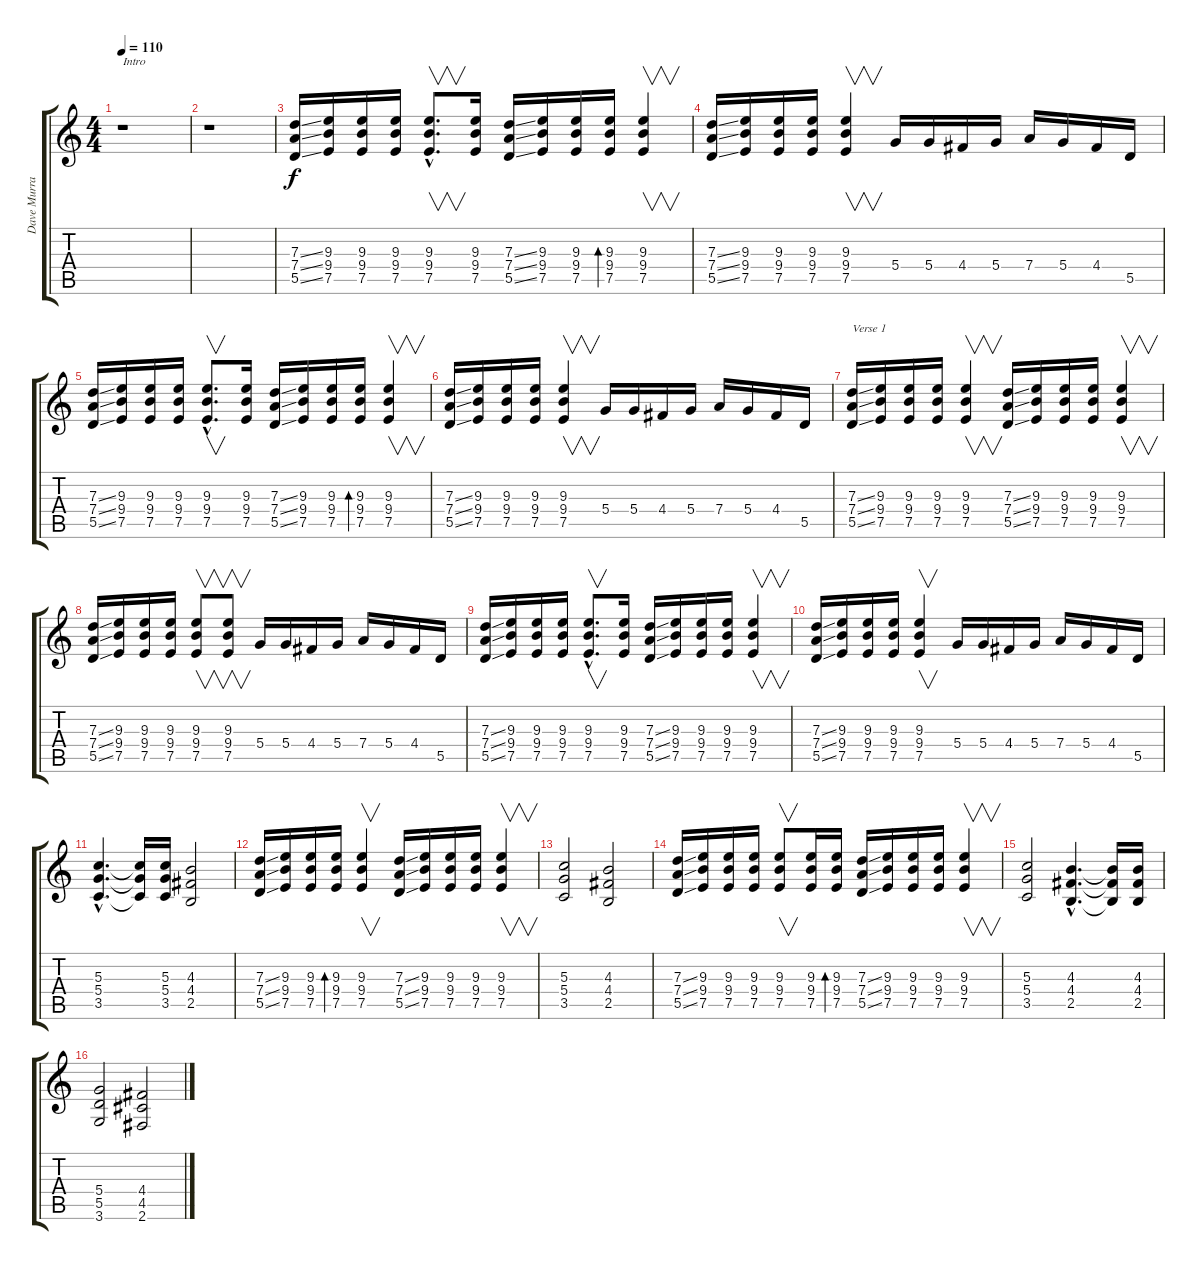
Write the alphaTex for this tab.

\track ("Dave Murray (Guitar)" "Dave Murra") {instrument distortionguitar}
\staff {score tabs}
\tuning (E4 B3 G3 D3 A2 E2) {hide}
\ts (4 4)
\tempo 110
\clef g2
\ks c
r.1{txt "Intro" dy f instrument distortionguitar} |
r.1 |
(7.3{ss} 7.4{ss} 5.5{ss}).16 (9.3 9.4 7.5).16 (9.3 9.4 7.5).16 (9.3 9.4 7.5).16 (9.3{hac} 9.4{hac} 7.5{hac}).8{v d} (9.3 9.4 7.5).16 (7.3{ss} 7.4{ss} 5.5{ss}).16 (9.3 9.4 7.5).16 (9.3 9.4 7.5).16 (9.3 9.4 7.5).16{bd 120} (9.3 9.4 7.5).4{v} |
(7.3{ss} 7.4{ss} 5.5{ss}).16 (9.3 9.4 7.5).16 (9.3 9.4 7.5).16 (9.3 9.4 7.5).16 (9.3 9.4 7.5).4{v} 5.4.16 5.4.16 4.4.16 5.4.16 7.4.16 5.4.16 4.4.16 5.5.16 |
(7.3{ss} 7.4{ss} 5.5{ss}).16 (9.3 9.4 7.5).16 (9.3 9.4 7.5).16 (9.3 9.4 7.5).16 (9.3{hac} 9.4{hac} 7.5{hac}).8{v d} (9.3 9.4 7.5).16 (7.3{ss} 7.4{ss} 5.5{ss}).16 (9.3 9.4 7.5).16 (9.3 9.4 7.5).16 (9.3 9.4 7.5).16{bd 120} (9.3 9.4 7.5).4{v} |
(7.3{ss} 7.4{ss} 5.5{ss}).16 (9.3 9.4 7.5).16 (9.3 9.4 7.5).16 (9.3 9.4 7.5).16 (9.3 9.4 7.5).4{v} 5.4.16 5.4.16 4.4.16 5.4.16 7.4.16 5.4.16 4.4.16 5.5.16 |
(7.3{ss} 7.4{ss} 5.5{ss}).16{txt "Verse 1"} (9.3 9.4 7.5).16 (9.3 9.4 7.5).16 (9.3 9.4 7.5).16 (9.3 9.4 7.5).4{v} (7.3{ss} 7.4{ss} 5.5{ss}).16 (9.3 9.4 7.5).16 (9.3 9.4 7.5).16 (9.3 9.4 7.5).16 (9.3 9.4 7.5).4{v} |
(7.3{ss} 7.4{ss} 5.5{ss}).16 (9.3 9.4 7.5).16 (9.3 9.4 7.5).16 (9.3 9.4 7.5).16 (9.3 9.4 7.5).8{v} (9.3 9.4 7.5).8{v} 5.4.16 5.4.16 4.4.16 5.4.16 7.4.16 5.4.16 4.4.16 5.5.16 |
(7.3{ss} 7.4{ss} 5.5{ss}).16 (9.3 9.4 7.5).16 (9.3 9.4 7.5).16 (9.3 9.4 7.5).16 (9.3{hac} 9.4{hac} 7.5{hac}).8{v d} (9.3 9.4 7.5).16 (7.3{ss} 7.4{ss} 5.5{ss}).16 (9.3 9.4 7.5).16 (9.3 9.4 7.5).16 (9.3 9.4 7.5).16 (9.3 9.4 7.5).4{v} |
(7.3{ss} 7.4{ss} 5.5{ss}).16 (9.3 9.4 7.5).16 (9.3 9.4 7.5).16 (9.3 9.4 7.5).16 (9.3 9.4 7.5).4{v} 5.4.16 5.4.16 4.4.16 5.4.16 7.4.16 5.4.16 4.4.16 5.5.16 |
(5.3{hac} 5.4{hac} 3.5{hac}).4{d} (5.3{t} 5.4{t} 3.5{t}).16 (5.3 5.4 3.5).16 (4.3 4.4 2.5).2 |
(7.3{ss} 7.4{ss} 5.5{ss}).16 (9.3 9.4 7.5).16 (9.3 9.4 7.5).16 (9.3 9.4 7.5).16{bd 120} (9.3 9.4 7.5).4{v} (7.3{ss} 7.4{ss} 5.5{ss}).16 (9.3 9.4 7.5).16 (9.3 9.4 7.5).16 (9.3 9.4 7.5).16 (9.3 9.4 7.5).4{v} |
(5.3 5.4 3.5).2 (4.3 4.4 2.5).2 |
(7.3{ss} 7.4{ss} 5.5{ss}).16 (9.3 9.4 7.5).16 (9.3 9.4 7.5).16 (9.3 9.4 7.5).16 (9.3 9.4 7.5).8{v} (9.3 9.4 7.5).16 (9.3 9.4 7.5).16{bd 120} (7.3{ss} 7.4{ss} 5.5{ss}).16 (9.3 9.4 7.5).16 (9.3 9.4 7.5).16 (9.3 9.4 7.5).16 (9.3 9.4 7.5).4{v} |
(5.3 5.4 3.5).2 (4.3{hac} 4.4{hac} 2.5{hac}).4{d} (4.3{t} 4.4{t} 2.5{t}).16 (4.3 4.4 2.5).16 |
(5.4 5.5 3.6).2 (4.4 4.5 2.6).2
